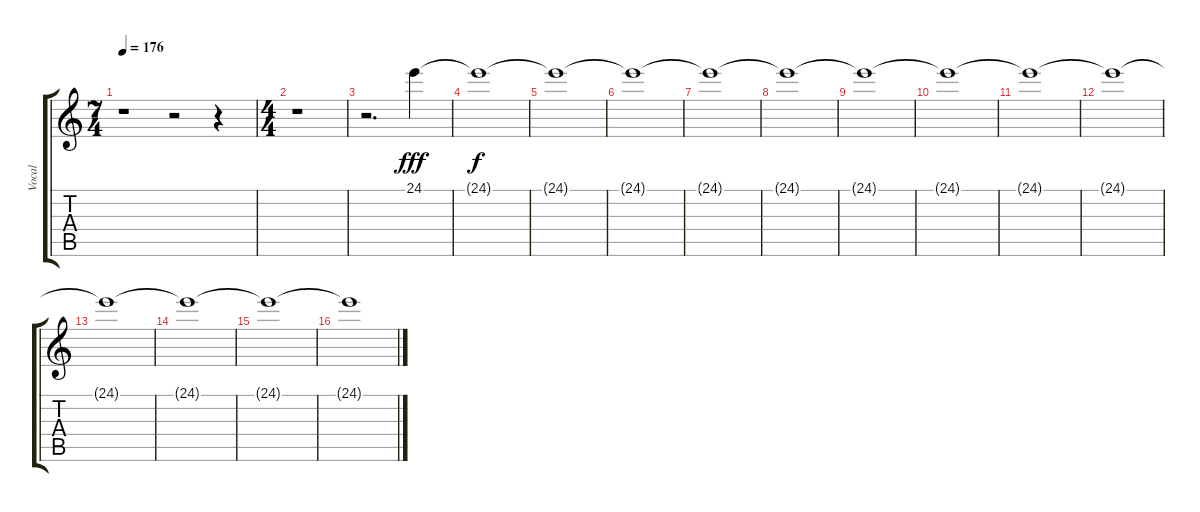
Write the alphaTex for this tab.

\track ("Vocal" "Vocal") {instrument flute}
\staff {score tabs}
\tuning (E4 B3 G3 D3 A2 E2) {hide}
\ts (7 4)
\tempo 176
\clef g2
\ks c
r.1{dy f} r.2 r.4 |
\ts (4 4)
r.1 |
r.2{d} 24.1.4{dy fff volume 12} |
24.1{t}.1{dy f} |
24.1{t}.1 |
24.1{t}.1 |
24.1{t}.1 |
24.1{t}.1 |
24.1{t}.1 |
24.1{t}.1 |
24.1{t}.1 |
24.1{t}.1 |
24.1{t}.1 |
24.1{t}.1 |
24.1{t}.1 |
24.1{t}.1
